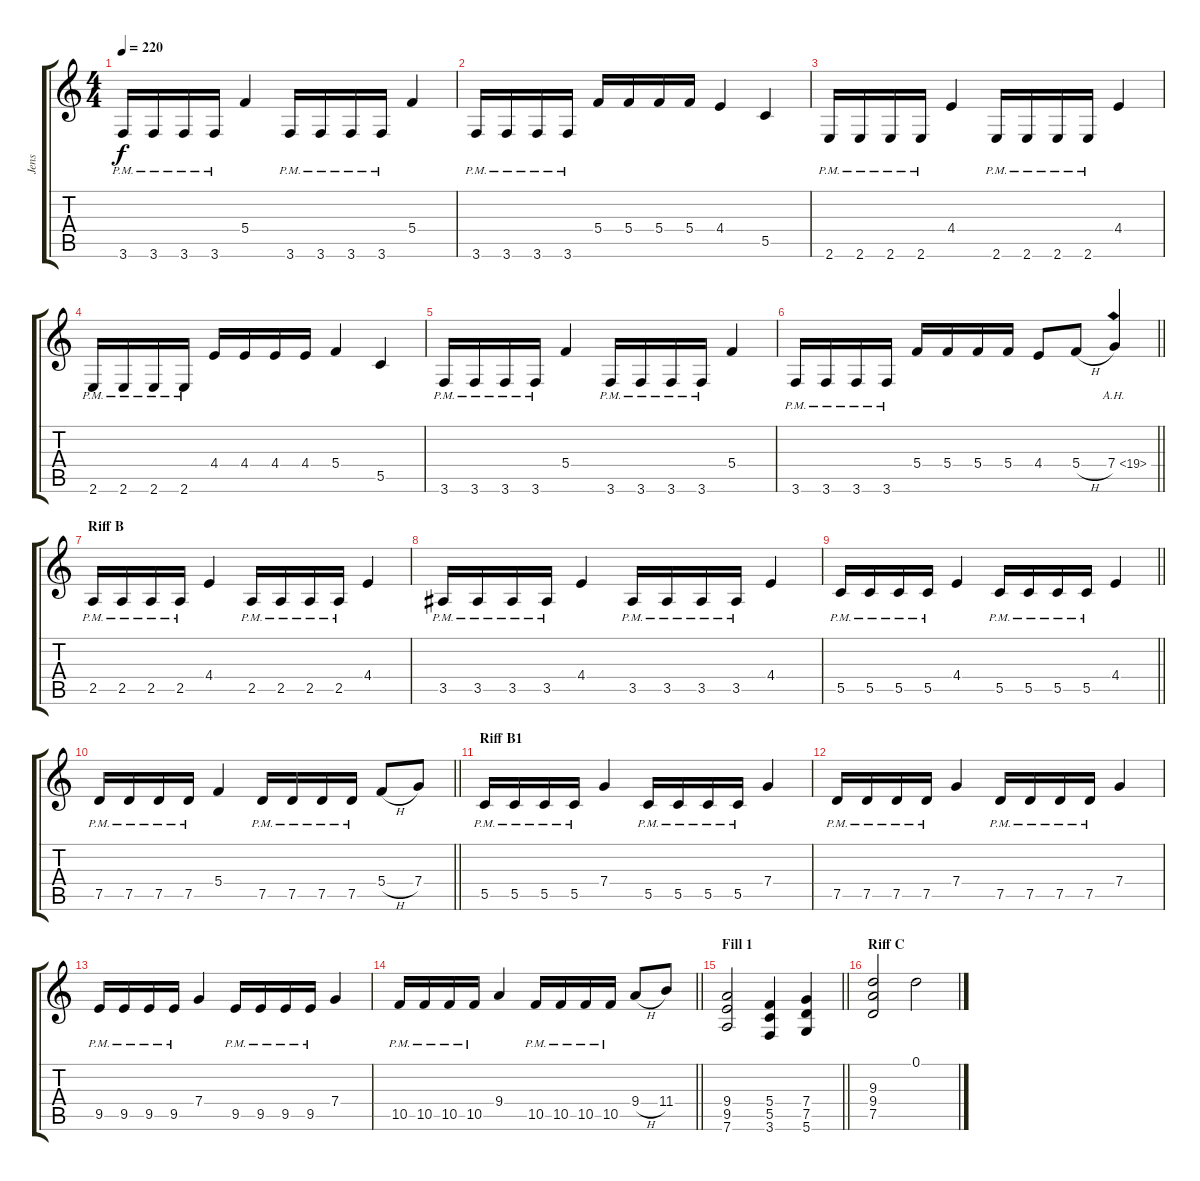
\track ("Jens" "Jens") {instrument distortionguitar}
\staff {score tabs}
\tuning (D4 A3 F3 C3 G2 D2) {hide}
\ts (4 4)
\tempo 220
\clef g2
\ks c
3.6{pm}.16{dy f} 3.6{pm}.16 3.6{pm}.16 3.6{pm}.16 5.4.4 3.6{pm}.16 3.6{pm}.16 3.6{pm}.16 3.6{pm}.16 5.4.4 |
3.6{pm}.16 3.6{pm}.16 3.6{pm}.16 3.6{pm}.16 5.4.16 5.4.16 5.4.16 5.4.16 4.4.4 5.5.4 |
2.6{pm}.16 2.6{pm}.16 2.6{pm}.16 2.6{pm}.16 4.4.4 2.6{pm}.16 2.6{pm}.16 2.6{pm}.16 2.6{pm}.16 4.4.4 |
2.6{pm}.16 2.6{pm}.16 2.6{pm}.16 2.6{pm}.16 4.4.16 4.4.16 4.4.16 4.4.16 5.4.4 5.5.4 |
3.6{pm}.16 3.6{pm}.16 3.6{pm}.16 3.6{pm}.16 5.4.4 3.6{pm}.16 3.6{pm}.16 3.6{pm}.16 3.6{pm}.16 5.4.4 |
\barLineRight lightlight
3.6{pm}.16 3.6{pm}.16 3.6{pm}.16 3.6{pm}.16 5.4.16 5.4.16 5.4.16 5.4.16 4.4.8 5.4{h}.8 7.4{ah 12}.4 |
\section ("" "Riff B")
2.5{pm}.16 2.5{pm}.16 2.5{pm}.16 2.5{pm}.16 4.4.4 2.5{pm}.16 2.5{pm}.16 2.5{pm}.16 2.5{pm}.16 4.4.4 |
3.5{pm}.16 3.5{pm}.16 3.5{pm}.16 3.5{pm}.16 4.4.4 3.5{pm}.16 3.5{pm}.16 3.5{pm}.16 3.5{pm}.16 4.4.4 |
\barLineRight lightlight
5.5{pm}.16 5.5{pm}.16 5.5{pm}.16 5.5{pm}.16 4.4.4 5.5{pm}.16 5.5{pm}.16 5.5{pm}.16 5.5{pm}.16 4.4.4 |
\barLineRight lightlight
7.5{pm}.16 7.5{pm}.16 7.5{pm}.16 7.5{pm}.16 5.4.4 7.5{pm}.16 7.5{pm}.16 7.5{pm}.16 7.5{pm}.16 5.4{h}.8 7.4.8 |
\section ("" "Riff B1")
5.5{pm}.16 5.5{pm}.16 5.5{pm}.16 5.5{pm}.16 7.4.4 5.5{pm}.16 5.5{pm}.16 5.5{pm}.16 5.5{pm}.16 7.4.4 |
7.5{pm}.16 7.5{pm}.16 7.5{pm}.16 7.5{pm}.16 7.4.4 7.5{pm}.16 7.5{pm}.16 7.5{pm}.16 7.5{pm}.16 7.4.4 |
9.5{pm}.16 9.5{pm}.16 9.5{pm}.16 9.5{pm}.16 7.4.4 9.5{pm}.16 9.5{pm}.16 9.5{pm}.16 9.5{pm}.16 7.4.4 |
\barLineRight lightlight
10.5{pm}.16 10.5{pm}.16 10.5{pm}.16 10.5{pm}.16 9.4.4 10.5{pm}.16 10.5{pm}.16 10.5{pm}.16 10.5{pm}.16 9.4{h}.8 11.4.8 |
\section ("" "Fill 1")
\barLineRight lightlight
(9.4 9.5 7.6).2 (5.4 5.5 3.6).4 (7.4 7.5 5.6).4 |
\section ("" "Riff C")
(9.3 9.4 7.5).2 0.1.2
